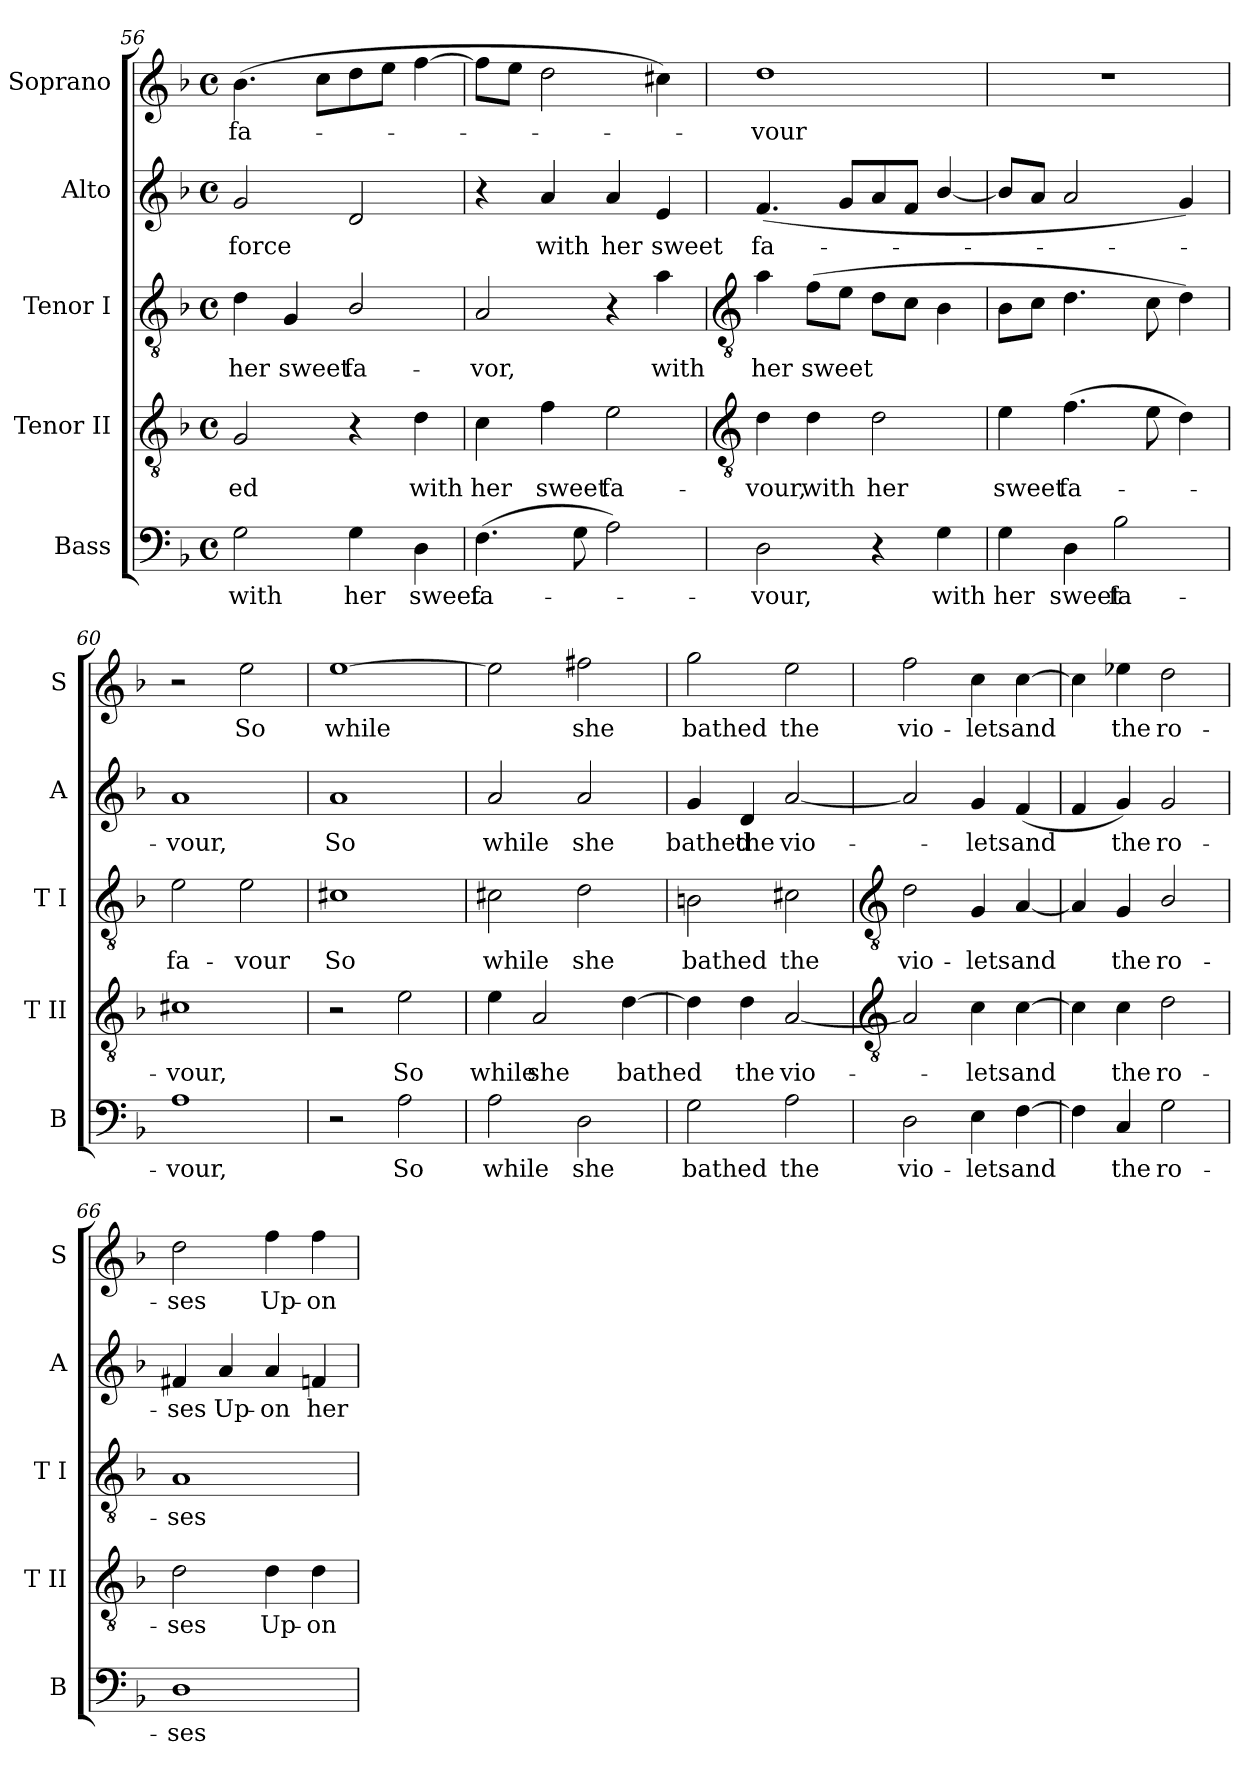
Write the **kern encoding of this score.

**kern	**text	**kern	**text	**kern	**text	**kern	**text	**kern	**text
*part5	*part5	*part4	*part4	*part3	*part3	*part2	*part2	*part1	*part1
*staff5	*staff5	*staff4	*staff4	*staff3	*staff3	*staff2	*staff2	*staff1	*staff1
*I"Bass	*	*I"Tenor II	*	*I"Tenor I	*	*I"Alto	*	*I"Soprano	*
*I'B	*	*I'T II	*	*I'T I	*	*I'A	*	*I'S	*
*clefF4	*	*clefGv2	*	*clefGv2	*	*clefG2	*	*clefG2	*
*k[b-]	*	*k[b-]	*	*k[b-]	*	*k[b-]	*	*k[b-]	*
*F:	*	*F:	*	*F:	*	*F:	*	*F:	*
*M4/4	*	*M4/4	*	*M4/4	*	*M4/4	*	*M4/4	*
*met(c)	*	*met(c)	*	*met(c)	*	*met(c)	*	*met(c)	*
=56	=56	=56	=56	=56	=56	=56	=56	=56	=56
!	!LO:LY:b	!	!LO:LY:b	!	!LO:LY:b	!	!LO:LY:b	!	!LO:LY:b
2G	with	2G	-ed	4d	her	2g	force	(>4.b-	fa-
!	!	!	!	!	!LO:LY:b	!	!	!	!
.	.	.	.	4G	sweet	.	.	.	.
.	.	.	.	.	.	.	.	8ccL	.
!	!LO:LY:b	!	!	!	!LO:LY:b	!	!	!	!
4G	her	4r	.	2B-/	fa-	2d	.	8dd	.
.	.	.	.	.	.	.	.	8eeJ	.
!	!LO:LY:b	!	!LO:LY:b	!	!	!	!	!	!
4D	sweet	4d	with	.	.	.	.	[4ff	.
=57	=57	=57	=57	=57	=57	=57	=57	=57	=57
!	!LO:LY:b	!	!LO:LY:b	!	!LO:LY:b	!	!	!	!
(>4.F	fa-	4c	her	2A	-vor,	4r	.	8ffL]	.
.	.	.	.	.	.	.	.	8eeJ	.
!	!	!	!LO:LY:b	!	!	!	!LO:LY:b	!	!
.	.	4f	sweet	.	.	4a	with	2dd	.
8G	.	.	.	.	.	.	.	.	.
!	!	!	!LO:LY:b	!	!	!	!LO:LY:b	!	!
2A)	.	2e	fa-	4r	.	4a	her	.	.
!	!	!	!	!	!LO:LY:b	!	!LO:LY:b	!	!
.	.	.	.	4a	with	4e	sweet	4cc#X)	.
!!LO:LB:g=z
=58	=58	=58	=58	=58	=58	=58	=58	=58	=58
*	*	*clefGv2	*	*clefGv2	*	*	*	*	*
!	!LO:LY:b	!	!LO:LY:b	!	!LO:LY:b	!	!LO:LY:b	!	!LO:LY:b
2D	vour,	4d	-vour,	4a	her	(<4.f	fa-	1dd	vour
!	!	!	!LO:LY:b	!	!LO:LY:b	!	!	!	!
.	.	4d	with	(>8fL	sweet	.	.	.	.
.	.	.	.	8eJ	.	8gL	.	.	.
!	!	!	!LO:LY:b	!	!	!	!	!	!
4r	.	2d	her	8dL	.	8a	.	.	.
.	.	.	.	8cJ	.	8fJ	.	.	.
!	!LO:LY:b	!	!	!	!	!	!	!	!
4G	with	.	.	4B-	.	[4b-/	.	.	.
=59	=59	=59	=59	=59	=59	=59	=59	=59	=59
!	!LO:LY:b	!	!LO:LY:b	!	!	!	!	!	!
4G	her	4e	sweet	8B-L	.	8b-L]	.	1r	.
.	.	.	.	8cJ	.	8aJ	.	.	.
!	!LO:LY:b	!	!LO:LY:b	!	!	!	!	!	!
4D	sweet	(>4.f	fa-	4.d	.	2a	.	.	.
!	!LO:LY:b	!	!	!	!	!	!	!	!
2B-	fa-	.	.	.	.	.	.	.	.
.	.	8e	.	8c	.	.	.	.	.
.	.	4d)	.	4d)	.	4g)	.	.	.
=60	=60	=60	=60	=60	=60	=60	=60	=60	=60
!	!LO:LY:b	!	!LO:LY:b	!	!LO:LY:b	!	!LO:LY:b	!	!
1A	-vour,	1c#X	vour,	2e	fa-	1a	vour,	2r	.
!	!	!	!	!	!LO:LY:b	!	!	!	!LO:LY:b
.	.	.	.	2e	-vour	.	.	2ee	So
=61	=61	=61	=61	=61	=61	=61	=61	=61	=61
!	!	!	!	!	!LO:LY:b	!	!LO:LY:b	!	!LO:LY:b
2r	.	2r	.	1c#X	So	1a	So	[1ee	while
!	!LO:LY:b	!	!LO:LY:b	!	!	!	!	!	!
2A	So	2e	So	.	.	.	.	.	.
=62	=62	=62	=62	=62	=62	=62	=62	=62	=62
!	!LO:LY:b	!	!LO:LY:b	!	!LO:LY:b	!	!LO:LY:b	!	!
2A	while	4e	while	2c#X	while	2a	while	2ee]	.
!	!	!	!LO:LY:b	!	!	!	!	!	!
.	.	2A	she	.	.	.	.	.	.
!	!LO:LY:b	!	!	!	!LO:LY:b	!	!LO:LY:b	!	!LO:LY:b
2D	she	.	.	2d	she	2a	she	2ff#X	she
!	!	!	!LO:LY:b	!	!	!	!	!	!
.	.	[4d	bathed	.	.	.	.	.	.
=63	=63	=63	=63	=63	=63	=63	=63	=63	=63
!	!LO:LY:b	!	!	!	!LO:LY:b	!	!LO:LY:b	!	!LO:LY:b
2G	bathed	4d]	.	2Bn	bathed	4g	bathed	2gg	bathed
!	!	!	!LO:LY:b	!	!	!	!LO:LY:b	!	!
.	.	4d	the	.	.	4d	the	.	.
!	!LO:LY:b	!	!LO:LY:b	!	!LO:LY:b	!	!LO:LY:b	!	!LO:LY:b
2A	the	[2A	vio-	2c#X	the	[2a	vio-	2ee	the
!!LO:LB:g=z
=64	=64	=64	=64	=64	=64	=64	=64	=64	=64
*	*	*clefGv2	*	*clefGv2	*	*	*	*	*
!	!LO:LY:b	!	!	!	!LO:LY:b	!	!	!	!LO:LY:b
2D	vio-	2A]	.	2d	vio-	2a]	.	2ff	vio-
!	!LO:LY:b	!	!LO:LY:b	!	!LO:LY:b	!	!LO:LY:b	!	!LO:LY:b
4E	-lets	4c	lets	4G	-lets	4g	lets	4cc	-lets
!	!LO:LY:b	!	!LO:LY:b	!	!LO:LY:b	!	!LO:LY:b	!	!LO:LY:b
[4F	and	[4c	and	[4A	and	(<4f	and	[4cc	and
=65	=65	=65	=65	=65	=65	=65	=65	=65	=65
4F]	.	4c]	.	4A]	.	4f	.	4cc]	.
!	!LO:LY:b	!	!LO:LY:b	!	!LO:LY:b	!	!LO:LY:b	!	!LO:LY:b
4C	the	4c	the	4G	the	4g)	the	4ee-X	the
!	!LO:LY:b	!	!LO:LY:b	!	!LO:LY:b	!	!LO:LY:b	!	!LO:LY:b
2G	ro-	2d	ro-	2B-/	ro-	2g	ro-	2dd	ro-
=66	=66	=66	=66	=66	=66	=66	=66	=66	=66
!	!LO:LY:b	!	!LO:LY:b	!	!LO:LY:b	!	!LO:LY:b	!	!LO:LY:b
1D	-ses	2d	-ses	1A	-ses	4f#X	-ses	2dd	-ses
!	!	!	!	!	!	!	!LO:LY:b	!	!
.	.	.	.	.	.	4a	Up-	.	.
!	!	!	!LO:LY:b	!	!	!	!LO:LY:b	!	!LO:LY:b
.	.	4d	Up-	.	.	4a	-on	4ff	Up-
!	!	!	!LO:LY:b	!	!	!	!LO:LY:b	!	!LO:LY:b
.	.	4d	-on	.	.	4fn	her	4ff	-on
=	=	=	=	=	=	=	=	=	=
*-	*-	*-	*-	*-	*-	*-	*-	*-	*-
